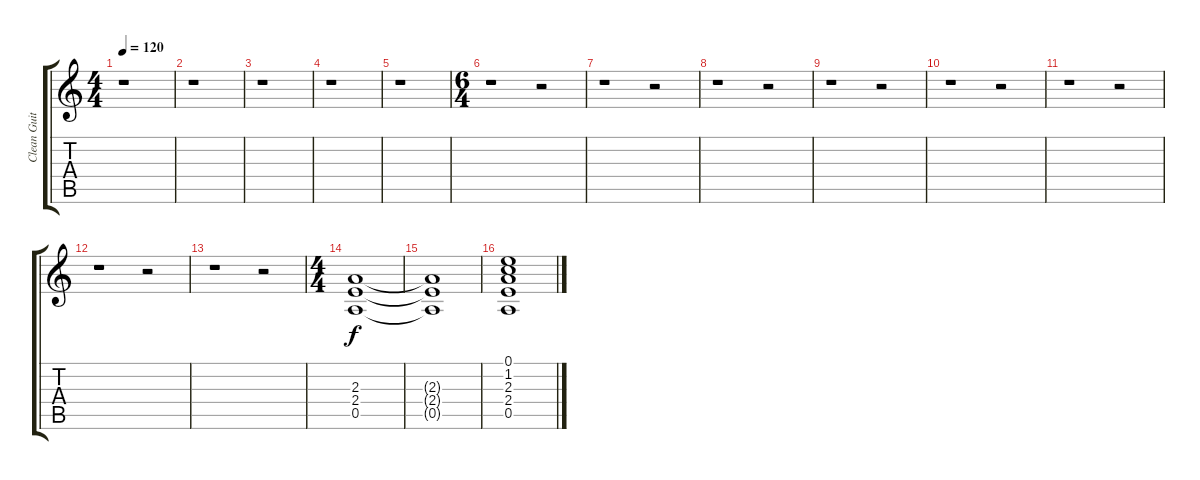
\track ("Clean Guitar 1" "Clean Guit") {instrument acousticguitarsteel}
\staff {score tabs}
\tuning (E4 B3 G3 D3 A2 E2) {hide}
\ts (4 4)
\tempo 120
\clef g2
\ks c
r.1{dy f} |
r.1 |
r.1 |
r.1 |
r.1 |
\ts (6 4)
r.1 r.2 |
r.1 r.2 |
r.1 r.2 |
r.1 r.2 |
r.1 r.2 |
r.1 r.2 |
r.1 r.2 |
r.1 r.2 |
\ts (4 4)
(2.3 2.4 0.5).1 |
(2.3{t} 2.4{t} 0.5{t}).1 |
(0.1 1.2 2.3 2.4 0.5).1
